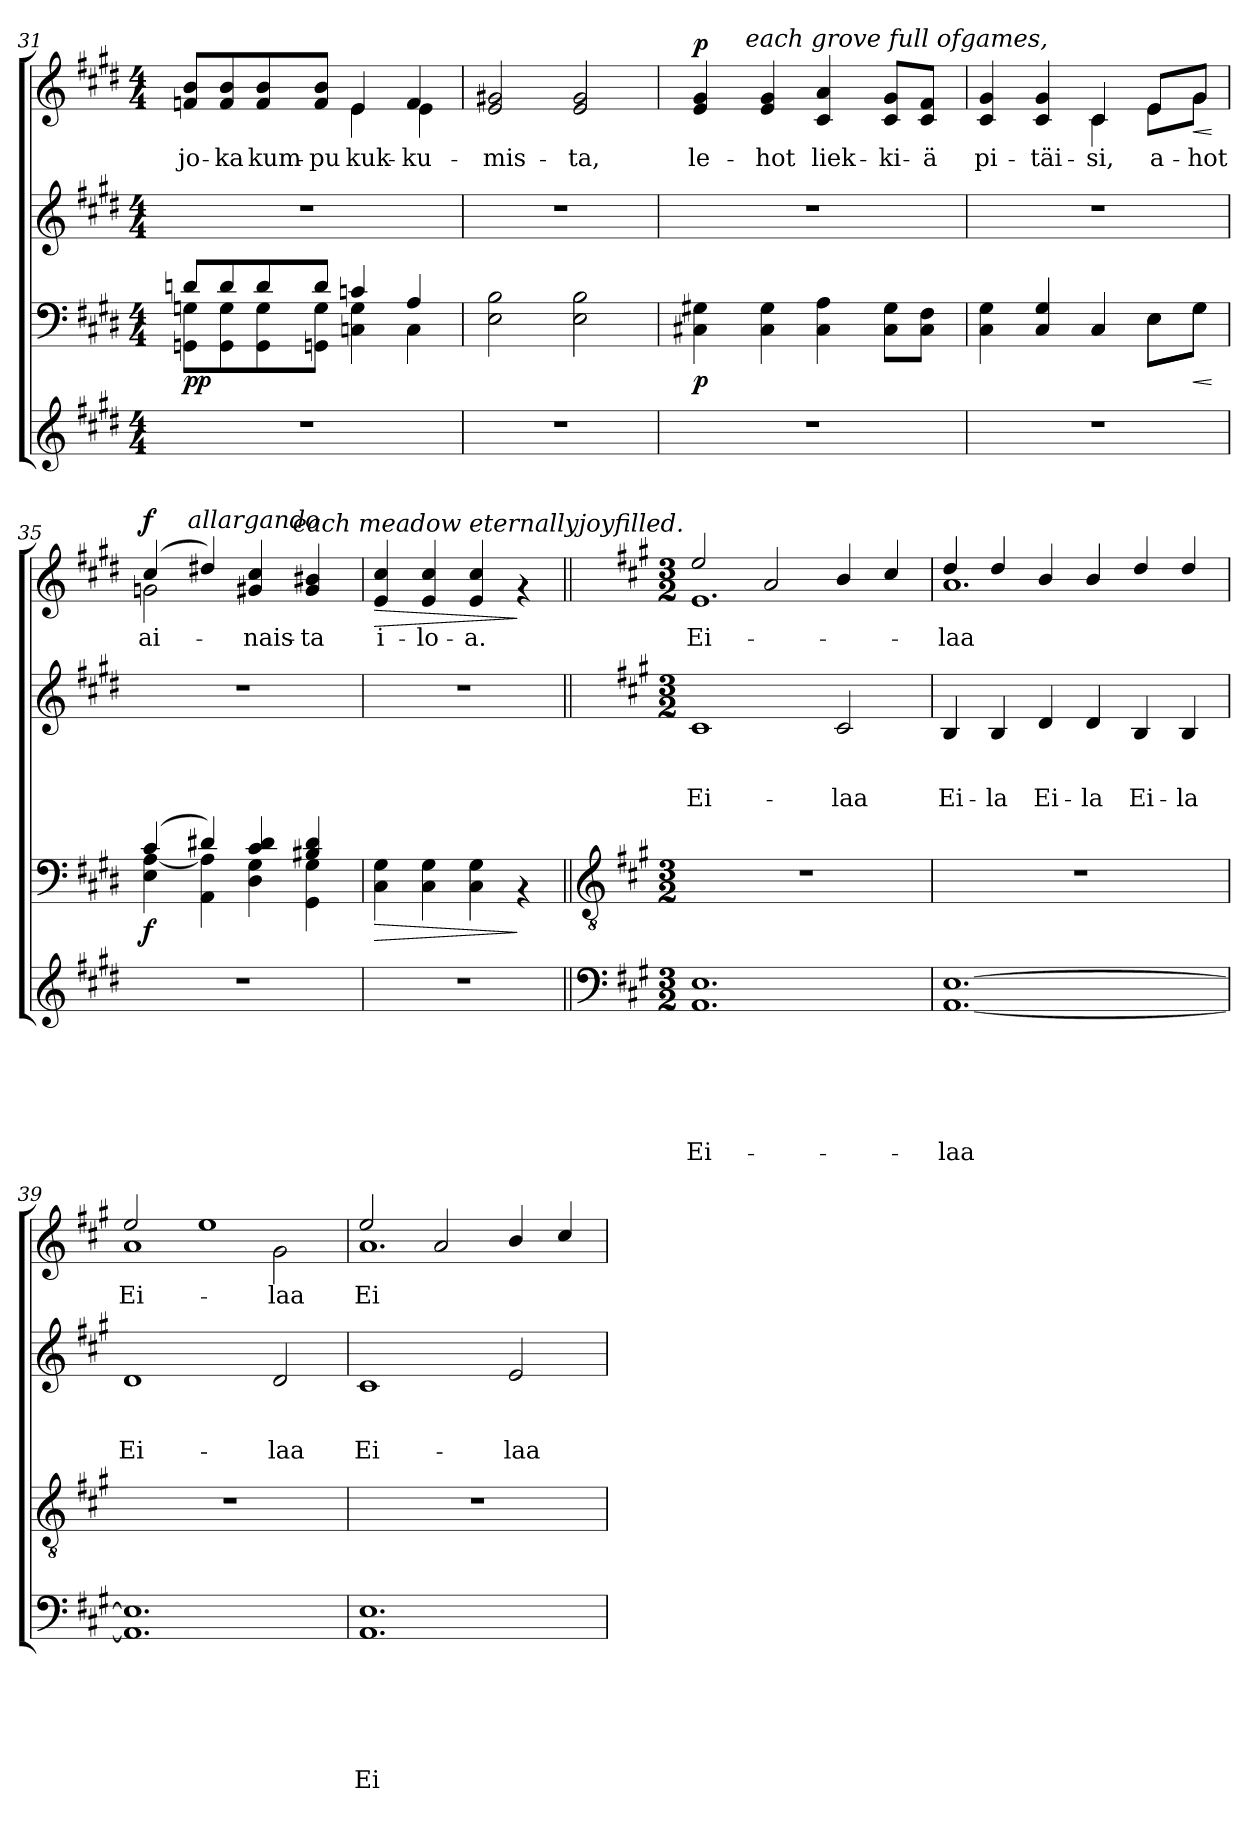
**kern	**text	**text	**text	**text	**text	**text	**kern	**dynam	**kern	**text	**text	**text	**kern	**text	**dynam
*part4	*part4	*part4	*part4	*part4	*part4	*part4	*part3	*part3	*part2	*part2	*part2	*part2	*part1	*part1	*part1
*staff4	*staff4	*staff4	*staff4	*staff4	*staff4	*staff4	*staff3	*staff3	*staff2	*staff2	*staff2	*staff2	*staff1	*staff1	*staff1
!!LO:LB:g=z
*clefG2	*	*	*	*	*	*	*clefF4	*	*clefG2	*	*	*	*clefG2	*	*
*k[f#c#g#d#]	*	*	*	*	*	*	*k[f#c#g#d#]	*	*k[f#c#g#d#]	*	*	*	*k[f#c#g#d#]	*	*
*E:	*	*	*	*	*	*	*E:	*	*E:	*	*	*	*E:	*	*
*M4/4	*	*	*	*	*	*	*M4/4	*	*M4/4	*	*	*	*M4/4	*	*
=31	=31	=31	=31	=31	=31	=31	=31	=31	=31	=31	=31	=31	=31	=31	=31
*	*	*	*	*	*	*	*^	*	*	*	*	*	*	*	*
!	!	!	!	!	!	!	!	!	!	!	!	!	!	!LO:TX:a:Bi:t=pp everycuckoo singing,	!	!
!	!	!	!	!	!	!	!	!	!LO:DY:b	!	!	!	!	!	!LO:LY:b	!
*	*	*	*	*	*	*	*	*	*	*	*	*	*	*^	*	*
1r	.	.	.	.	.	.	8dn/L	8GGn\ 8Gn\L	pp	1r	.	.	.	8fn/ 8b/L	2ryy	jo-	.
!	!	!	!	!	!	!	!	!	!	!	!	!	!	!	!	!LO:LY:b	!
.	.	.	.	.	.	.	8d/	8GG\ 8G\	.	.	.	.	.	8f/ 8b/	.	-ka	.
!	!	!	!	!	!	!	!	!	!	!	!	!	!	!	!	!LO:LY:b	!
.	.	.	.	.	.	.	8d/	8GG\ 8G\	.	.	.	.	.	8f/ 8b/	.	kum-	.
!	!	!	!	!	!	!	!	!	!	!	!	!	!	!	!	!LO:LY:b	!
.	.	.	.	.	.	.	8d/J	8GGn\ 8G\J	.	.	.	.	.	8f/ 8b/J	.	-pu	.
!	!	!	!	!	!	!	!	!	!	!	!	!	!	!	!	!LO:LY:b	!
.	.	.	.	.	.	.	4cn/	4Cn\ 4G\	.	.	.	.	.	4e/	4e\	kuk-	.
!	!	!	!	!	!	!	!	!	!	!	!	!	!	!	!	!LO:LY:b	!
.	.	.	.	.	.	.	4A/	4C\	.	.	.	.	.	4f/	4e\	-ku-	.
=32	=32	=32	=32	=32	=32	=32	=32	=32	=32	=32	=32	=32	=32	=32	=32	=32	=32
!	!	!	!	!	!	!	!	!	!	!	!	!	!	!	!	!LO:LY:b	!
*	*	*	*	*	*	*	*v	*v	*	*	*	*	*	*v	*v	*	*
1r	.	.	.	.	.	.	2E\ 2B\	.	1r	.	.	.	2e/ 2g#X/	-mis-	.
!	!	!	!	!	!	!	!	!	!	!	!	!	!	!LO:LY:b	!
.	.	.	.	.	.	.	2E\ 2B\	.	.	.	.	.	2e/ 2g#/	-ta,	.
=33	=33	=33	=33	=33	=33	=33	=33	=33	=33	=33	=33	=33	=33	=33	=33
!	!	!	!	!	!	!	!	!LO:DY:b	!	!	!	!	!	!LO:LY:b	!LO:DY:a
*	*	*	*	*	*	*	*	*	*	*	*	*	*^	*	*
1r	.	.	.	.	.	.	4C#X\ 4G#X\	p	1r	.	.	.	4e/ 4g#/	8..ryy	le-	p
!	!	!	!	!	!	!	!	!	!	!	!	!	!	!LO:TX:a:i:t=each grove full ofgames,	!	!
.	.	.	.	.	.	.	.	.	.	.	.	.	.	2ryy	.	.
!	!	!	!	!	!	!	!	!	!	!	!	!	!	!	!LO:LY:b	!
.	.	.	.	.	.	.	4C#\ 4G#\	.	.	.	.	.	4e/ 4g#/	.	-hot	.
!	!	!	!	!	!	!	!	!	!	!	!	!	!	!	!LO:LY:b	!
.	.	.	.	.	.	.	4C#\ 4A\	.	.	.	.	.	4c#/ 4a/	.	liek-	.
.	.	.	.	.	.	.	.	.	.	.	.	.	.	4ryy	.	.
!	!	!	!	!	!	!	!	!	!	!	!	!	!	!	!LO:LY:b	!
.	.	.	.	.	.	.	8C#\ 8G#\L	.	.	.	.	.	8c#/ 8g#/L	.	-ki-	.
!	!	!	!	!	!	!	!	!	!	!	!	!	!	!	!LO:LY:b	!
.	.	.	.	.	.	.	8C#\ 8F#\J	.	.	.	.	.	8c#/ 8f#/J	.	-ä	.
.	.	.	.	.	.	.	.	.	.	.	.	.	.	32ryy	.	.
!!LO:LB:g=z	!!
=34	=34	=34	=34	=34	=34	=34	=34	=34	=34	=34	=34	=34	=34	=34	=34	=34
*	*	*	*	*	*	*	*^	*	*	*	*	*	*	*	*	*
*	*	*	*	*	*	*	*	*^	*	*	*	*	*	*	*	*	*
!	!	!	!	!	!	!	!	!	!	!	!	!	!	!	!	!	!LO:LY:b	!
1r	.	.	.	.	.	.	4C#\ 4G#\	2.ryy	2ryy	.	1r	.	.	.	4c#/ 4g#/	2ryy	pi-	.
!	!	!	!	!	!	!	!	!	!	!	!	!	!	!	!	!	!LO:LY:b	!
.	.	.	.	.	.	.	4C#/ 4G#/	.	.	.	.	.	.	.	4c#/ 4g#/	.	-täi-	.
!	!	!	!	!	!	!	!	!	!	!	!	!	!	!	!	!	!LO:LY:b	!
.	.	.	.	.	.	.	4C#/	.	4C#/	.	.	.	.	.	4c#/	4c#\	-si,	.
!	!	!	!	!	!	!	!	!	!	!	!	!	!	!	!	!	!LO:LY:b	!
.	.	.	.	.	.	.	48ryy	8E\L	8E\L	.	.	.	.	.	8e/L	8e\L	a-	.
.	.	.	.	.	.	.	48%11ryy	.	.	.	.	.	.	.	.	.	.	.
!	!	!	!	!	!	!	!	!	!	!LO:HP:b	!	!	!	!	!	!	!LO:LY:b	!LO:HP:b
.	.	.	.	.	.	.	.	8G#\J	8G#\J	<	.	.	.	.	8g#/J	8g#\J	-hot	<
*	*	*	*	*	*	*	*v	*v	*v	*	*	*	*	*	*v	*v	*	*
.	.	.	.	.	.	.	.	[	.	.	.	.	.	.	[
=35	=35	=35	=35	=35	=35	=35	=35	=35	=35	=35	=35	=35	=35	=35	=35
*	*	*	*	*	*	*	*^	*	*	*	*	*	*^	*	*
*	*	*	*	*	*	*	*	*	*	*	*	*	*	*	*^	*	*
!	!	!	!	!	!	!	!	!	!LO:DY:b	!	!	!	!	!	!	!	!LO:LY:b	!LO:DY:a
1r	.	.	.	.	.	.	(>4c#/	4E\ [<4A\	f	1r	.	.	.	8..ryy	2gn\	(>4cc#/	ai-	f
!	!	!	!	!	!	!	!	!	!	!	!	!	!	!LO:TX:a:i:t=allargando	!	!	!	!
.	.	.	.	.	.	.	.	.	.	.	.	.	.	2ryy	.	.	.	.
.	.	.	.	.	.	.	4d#X/)	4AA\ 4A\]	.	.	.	.	.	.	.	4dd#X/)	.	.
!	!	!	!	!	!	!	!	!	!	!	!	!	!	!	!	!	!LO:LY:b	!
.	.	.	.	.	.	.	4c#/ 4d#/	4D#\ 4G#\	.	.	.	.	.	.	4g#X/ 4cc#/	8..ryy	nais-	.
!	!	!	!	!	!	!	!	!	!	!	!	!	!	!LO:TX:a:i:t=each meadow eternallyjoyfilled.	!	!	!	!
.	.	.	.	.	.	.	.	.	.	.	.	.	.	4ryy	.	4ryy	.	.
!	!	!	!	!	!	!	!	!	!	!	!	!	!	!	!	!	!LO:LY:b	!
.	.	.	.	.	.	.	4B#X/ 4d#/	4GG#\ 4G#\	.	.	.	.	.	.	4g#/ 4b#X/	.	-ta	.
.	.	.	.	.	.	.	.	.	.	.	.	.	.	32ryy	.	32ryy	.	.
*	*	*	*	*	*	*	*v	*v	*	*	*	*	*	*	*	*	*	*
=36	=36	=36	=36	=36	=36	=36	=36	=36	=36	=36	=36	=36	=36	=36	=36	=36	=36
!	!	!	!	!	!	!	!	!LO:HP:b	!	!	!	!	!	!	!	!LO:LY:b	!LO:HP:b
*	*	*	*	*	*	*	*	*	*	*	*	*	*v	*v	*v	*	*
1r	.	.	.	.	.	.	4C#\ 4G#\	>	1r	.	.	.	4e/ 4cc#/	-i-	>
!	!	!	!	!	!	!	!	!	!	!	!	!	!	!LO:LY:b	!
.	.	.	.	.	.	.	4C#\ 4G#\	.	.	.	.	.	4e/ 4cc#/	-lo-	.
!	!	!	!	!	!	!	!	!	!	!	!	!	!	!LO:LY:b	!
.	.	.	.	.	.	.	4C#\ 4G#\	.	.	.	.	.	4e/ 4cc#/	-a.	.
.	.	.	.	.	.	.	4rAA	]	.	.	.	.	4rf	.	]
!!LO:PB:g=z
=37||	=37||	=37||	=37||	=37||	=37||	=37||	=37||	=37||	=37||	=37||	=37||	=37||	=37||	=37||	=37||
*clefF4	*	*	*	*	*	*	*clefGv2	*	*	*	*	*	*	*	*
*k[f#c#g#]	*	*	*	*	*	*	*k[f#c#g#]	*	*k[f#c#g#]	*	*	*	*k[f#c#g#]	*	*
*A:	*	*	*	*	*	*	*A:	*	*A:	*	*	*	*A:	*	*
*M3/2	*	*	*	*	*	*	*M3/2	*	*M3/2	*	*	*	*M3/2	*	*
!	!	!	!	!	!	!LO:LY:b	!	!	!	!	!	!LO:LY:b	!	!LO:LY:b	!
*	*	*	*	*	*	*	*	*	*	*	*	*	*^	*	*
1.AA 1.E	.	.	.	.	.	Ei-	1.r	.	1c#	.	.	Ei-	1.e	2ee/	Ei-	.
.	.	.	.	.	.	.	.	.	.	.	.	.	.	2a/	.	.
!	!	!	!	!	!	!	!	!	!	!	!	!LO:LY:b	!	!	!	!
.	.	.	.	.	.	.	.	.	2c#/	.	.	-laa	.	4b/	.	.
.	.	.	.	.	.	.	.	.	.	.	.	.	.	4cc#/	.	.
=38	=38	=38	=38	=38	=38	=38	=38	=38	=38	=38	=38	=38	=38	=38	=38	=38
!	!	!	!	!	!	!LO:LY:b	!	!	!	!	!	!LO:LY:b	!	!	!LO:LY:b	!
[<1.AA [>1.E	.	.	.	.	.	-laa	1.r	.	4B/	.	.	Ei-	1.a	4dd/	-laa	.
!	!	!	!	!	!	!	!	!	!	!	!	!LO:LY:b	!	!	!	!
.	.	.	.	.	.	.	.	.	4B/	.	.	-la	.	4dd/	.	.
!	!	!	!	!	!	!	!	!	!	!	!	!LO:LY:b	!	!	!	!
.	.	.	.	.	.	.	.	.	4d/	.	.	Ei-	.	4b/	.	.
!	!	!	!	!	!	!	!	!	!	!	!	!LO:LY:b	!	!	!	!
.	.	.	.	.	.	.	.	.	4d/	.	.	-la	.	4b/	.	.
!	!	!	!	!	!	!	!	!	!	!	!	!LO:LY:b	!	!	!	!
.	.	.	.	.	.	.	.	.	4B/	.	.	Ei-	.	4dd/	.	.
!	!	!	!	!	!	!	!	!	!	!	!	!LO:LY:b	!	!	!	!
.	.	.	.	.	.	.	.	.	4B/	.	.	-la	.	4dd/	.	.
=39	=39	=39	=39	=39	=39	=39	=39	=39	=39	=39	=39	=39	=39	=39	=39	=39
!	!	!	!	!	!	!	!	!	!	!	!	!LO:LY:b	!	!	!LO:LY:b	!
1.AA] 1.E]	.	.	.	.	.	.	1.r	.	1d	.	.	Ei-	1a	2ee/	Ei-	.
.	.	.	.	.	.	.	.	.	.	.	.	.	.	1ee	.	.
!	!	!	!	!	!	!	!	!	!	!	!	!LO:LY:b	!	!	!LO:LY:b	!
.	.	.	.	.	.	.	.	.	2d/	.	.	-laa	2g#\	.	laa	.
=40	=40	=40	=40	=40	=40	=40	=40	=40	=40	=40	=40	=40	=40	=40	=40	=40
!	!	!	!	!	!	!LO:LY:b	!	!	!	!	!	!LO:LY:b	!	!	!LO:LY:b	!
1.AA 1.E	.	.	.	.	.	Ei-	1.r	.	1c#	.	.	Ei-	1.a	2ee/	-Ei-	.
.	.	.	.	.	.	.	.	.	.	.	.	.	.	2a/	.	.
!	!	!	!	!	!	!	!	!	!	!	!	!LO:LY:b	!	!	!	!
.	.	.	.	.	.	.	.	.	2e/	.	.	-laa	.	4b/	.	.
.	.	.	.	.	.	.	.	.	.	.	.	.	.	4cc#/	.	.
*	*	*	*	*	*	*	*	*	*	*	*	*	*v	*v	*	*
=	=	=	=	=	=	=	=	=	=	=	=	=	=	=	=
*-	*-	*-	*-	*-	*-	*-	*-	*-	*-	*-	*-	*-	*-	*-	*-
